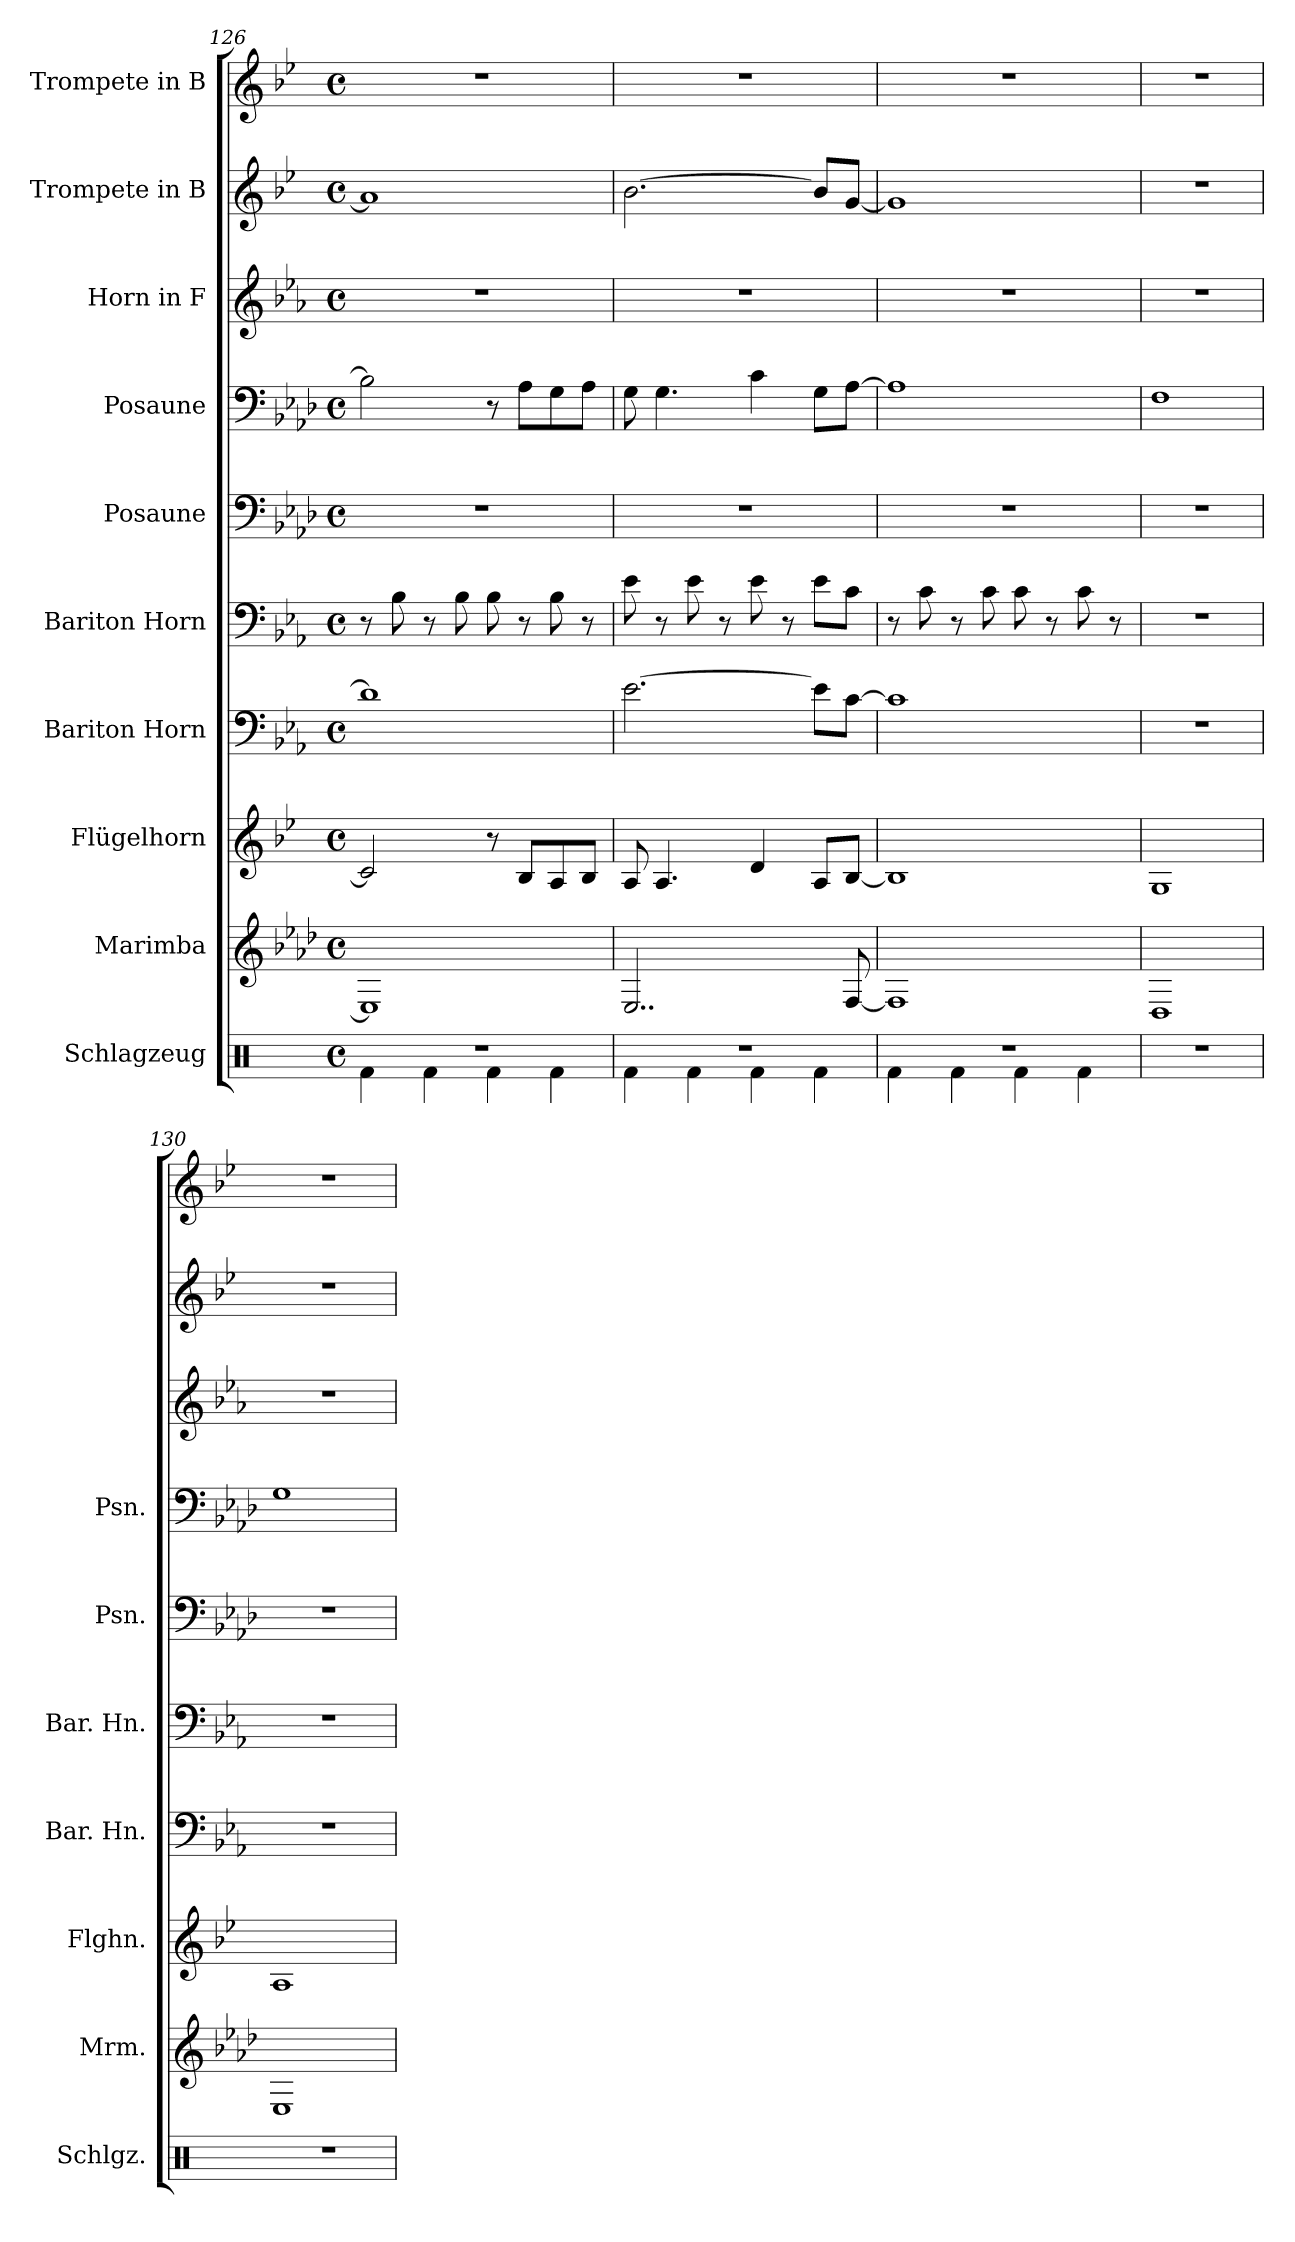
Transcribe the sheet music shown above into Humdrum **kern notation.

**kern	**kern	**kern	**kern	**kern	**kern	**kern	**kern	**kern	**kern
*part10	*part9	*part8	*part7	*part6	*part5	*part4	*part3	*part2	*part1
*staff10	*staff9	*staff8	*staff7	*staff6	*staff5	*staff4	*staff3	*staff2	*staff1
*I"Schlagzeug	*I"Marimba	*I"Flügelhorn	*I"Bariton Horn	*I"Bariton Horn	*I"Posaune	*I"Posaune	*I"Horn in F	*I"Trompete in B	*I"Trompete in B
*I'Schlgz.	*I'Mrm.	*I'Flghn.	*I'Bar. Hn.	*I'Bar. Hn.	*I'Psn.	*I'Psn.	*	*	*
*clefX	*clefG2	*clefG2	*clefF4	*clefF4	*clefF4	*clefF4	*clefG2	*clefG2	*clefG2
*	*	*ITrd1c2	*ITrd4c7	*ITrd4c7	*	*	*ITrd4c7	*ITrd1c2	*ITrd1c2
*k[]	*k[b-e-a-d-]	*k[b-e-a-d-]	*k[b-e-a-d-]	*k[b-e-a-d-]	*k[b-e-a-d-]	*k[b-e-a-d-]	*k[b-e-a-d-]	*k[b-e-a-d-]	*k[b-e-a-d-]
*M4/4	*M4/4	*M4/4	*M4/4	*M4/4	*M4/4	*M4/4	*M4/4	*M4/4	*M4/4
*met(c)	*met(c)	*met(c)	*met(c)	*met(c)	*met(c)	*met(c)	*met(c)	*met(c)	*met(c)
=126	=126	=126	=126	=126	=126	=126	=126	=126	=126
*^	*	*	*	*	*	*	*	*	*
1r	4Rf\	1E-]	2B-/]	1G]	8r	1r	2B-\]	1r	1g]	1r
.	.	.	.	.	8E-\	.	.	.	.	.
.	4Rf\	.	.	.	8r	.	.	.	.	.
.	.	.	.	.	8E-\	.	.	.	.	.
.	4Rf\	.	8r	.	8E-\	.	8r	.	.	.
.	.	.	8A-/L	.	8r	.	8A-\L	.	.	.
.	4Rf\	.	8G/	.	8E-\	.	8G\	.	.	.
.	.	.	8A-/J	.	8r	.	8A-\J	.	.	.
=127	=127	=127	=127	=127	=127	=127	=127	=127	=127	=127
1r	4Rf\	2..E-/	8G/	[2.A-\	8A-\	1r	8G\	1r	[2.a-\	1r
.	.	.	4.G/	.	8r	.	4.G\	.	.	.
.	4Rf\	.	.	.	8A-\	.	.	.	.	.
.	.	.	.	.	8r	.	.	.	.	.
.	4Rf\	.	4c/	.	8A-\	.	4c\	.	.	.
.	.	.	.	.	8r	.	.	.	.	.
.	4Rf\	.	8G/L	8A-\L]	8A-\L	.	8G\L	.	8a-/L]	.
.	.	[8F/	[8A-/J	[8F\J	8F\J	.	[8A-\J	.	[8f/J	.
=128	=128	=128	=128	=128	=128	=128	=128	=128	=128	=128
1r	4Rf\	1F]	1A-]	1F]	8r	1r	1A-]	1r	1f]	1r
.	.	.	.	.	8F\	.	.	.	.	.
.	4Rf\	.	.	.	8r	.	.	.	.	.
.	.	.	.	.	8F\	.	.	.	.	.
.	4Rf\	.	.	.	8F\	.	.	.	.	.
.	.	.	.	.	8r	.	.	.	.	.
.	4Rf\	.	.	.	8F\	.	.	.	.	.
.	.	.	.	.	8r	.	.	.	.	.
*v	*v	*	*	*	*	*	*	*	*	*
=129	=129	=129	=129	=129	=129	=129	=129	=129	=129
1r	1D-	1F	1r	1r	1r	1F	1r	1r	1r
!!LO:PB:g=z
=130	=130	=130	=130	=130	=130	=130	=130	=130	=130
1r	1E-	1G	1r	1r	1r	1G	1r	1r	1r
=	=	=	=	=	=	=	=	=	=
*-	*-	*-	*-	*-	*-	*-	*-	*-	*-
